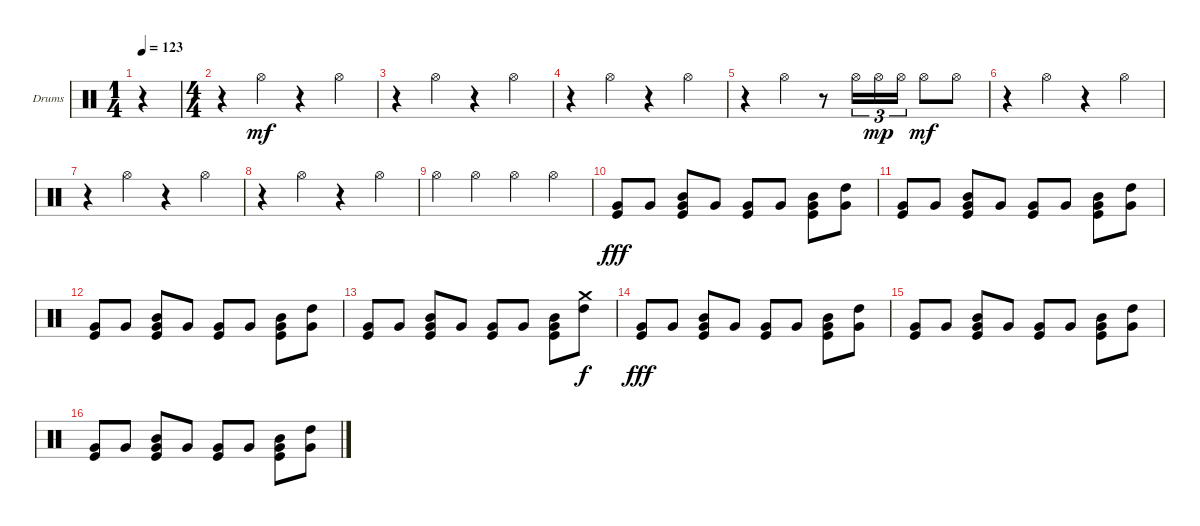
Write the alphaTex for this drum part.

\bracketExtendMode groupsimilarinstruments
\firstSystemTrackNameOrientation horizontal
\otherSystemsTrackNameOrientation horizontal
\track ("Drumkit" "Drums") {instrument percussion}
\staff {score}
\articulation defaults
\voice
\ts (1 4)
\beaming (8 2)
\tempo 123
\clef neutral
\ks c
r.4{dy mf} |
\ts (4 4)
\beaming (8 2 2 2 2)
r.4 "Hi-Hat (open)".4 r.4 "Hi-Hat (open)".4 |
r.4 "Hi-Hat (open)".4 r.4 "Hi-Hat (open)".4 |
r.4 "Hi-Hat (open)".4 r.4 "Hi-Hat (open)".4 |
r.4 "Hi-Hat (open)".4 r.8 "Hi-Hat (open)".16{tu (3 2)} "Hi-Hat (open)".16{tu (3 2) dy mp} "Hi-Hat (open)".16{tu (3 2)} "Hi-Hat (open)".8{dy mf} "Hi-Hat (open)".8 |
r.4 "Hi-Hat (open)".4 r.4 "Hi-Hat (open)".4 |
r.4 "Hi-Hat (open)".4 r.4 "Hi-Hat (open)".4 |
r.4 "Hi-Hat (open)".4 r.4 "Hi-Hat (open)".4 |
"Hi-Hat (open)".4 "Hi-Hat (open)".4 "Hi-Hat (open)".4 "Hi-Hat (open)".4 |
("Very Low Tom (hit)" "Kick (hit)").8{dy fff} "Very Low Tom (hit)".8 ("Mid Tom (hit)" "Very Low Tom (hit)" "Kick (hit)").8 "Very Low Tom (hit)".8 ("Very Low Tom (hit)" "Kick (hit)").8 "Very Low Tom (hit)".8 ("Mid Tom (hit)" "Very Low Tom (hit)" "Kick (hit)").8 ("High Tom (hit)" "Very Low Tom (hit)").8 |
("Very Low Tom (hit)" "Kick (hit)").8 "Very Low Tom (hit)".8 ("Mid Tom (hit)" "Very Low Tom (hit)" "Kick (hit)").8 "Very Low Tom (hit)".8 ("Very Low Tom (hit)" "Kick (hit)").8 "Very Low Tom (hit)".8 ("Mid Tom (hit)" "Very Low Tom (hit)" "Kick (hit)").8 ("High Tom (hit)" "Very Low Tom (hit)").8 |
("Very Low Tom (hit)" "Kick (hit)").8 "Very Low Tom (hit)".8 ("Mid Tom (hit)" "Very Low Tom (hit)" "Kick (hit)").8 "Very Low Tom (hit)".8 ("Very Low Tom (hit)" "Kick (hit)").8 "Very Low Tom (hit)".8 ("Mid Tom (hit)" "Very Low Tom (hit)" "Kick (hit)").8 ("High Tom (hit)" "Very Low Tom (hit)").8 |
("Very Low Tom (hit)" "Kick (hit)").8 "Very Low Tom (hit)".8 ("Mid Tom (hit)" "Very Low Tom (hit)" "Kick (hit)").8 "Very Low Tom (hit)".8 ("Very Low Tom (hit)" "Kick (hit)").8 "Very Low Tom (hit)".8 ("Mid Tom (hit)" "Very Low Tom (hit)" "Kick (hit)").8 ("Crash medium (hit)" "High Tom (hit)").8{dy f} |
("Very Low Tom (hit)" "Kick (hit)").8{dy fff} "Very Low Tom (hit)".8 ("Mid Tom (hit)" "Very Low Tom (hit)" "Kick (hit)").8 "Very Low Tom (hit)".8 ("Very Low Tom (hit)" "Kick (hit)").8 "Very Low Tom (hit)".8 ("Mid Tom (hit)" "Very Low Tom (hit)" "Kick (hit)").8 ("High Tom (hit)" "Very Low Tom (hit)").8 |
("Very Low Tom (hit)" "Kick (hit)").8 "Very Low Tom (hit)".8 ("Mid Tom (hit)" "Very Low Tom (hit)" "Kick (hit)").8 "Very Low Tom (hit)".8 ("Very Low Tom (hit)" "Kick (hit)").8 "Very Low Tom (hit)".8 ("Mid Tom (hit)" "Very Low Tom (hit)" "Kick (hit)").8 ("High Tom (hit)" "Very Low Tom (hit)").8 |
("Very Low Tom (hit)" "Kick (hit)").8 "Very Low Tom (hit)".8 ("Mid Tom (hit)" "Very Low Tom (hit)" "Kick (hit)").8 "Very Low Tom (hit)".8 ("Very Low Tom (hit)" "Kick (hit)").8 "Very Low Tom (hit)".8 ("Mid Tom (hit)" "Very Low Tom (hit)" "Kick (hit)").8 ("High Tom (hit)" "Very Low Tom (hit)").8
\voice
\clef neutral
\ottava regular
\simile none
\ks c
r.4{dy mf} |
|
|
|
|
|
|
|
|
|
|
|
|
|
|
